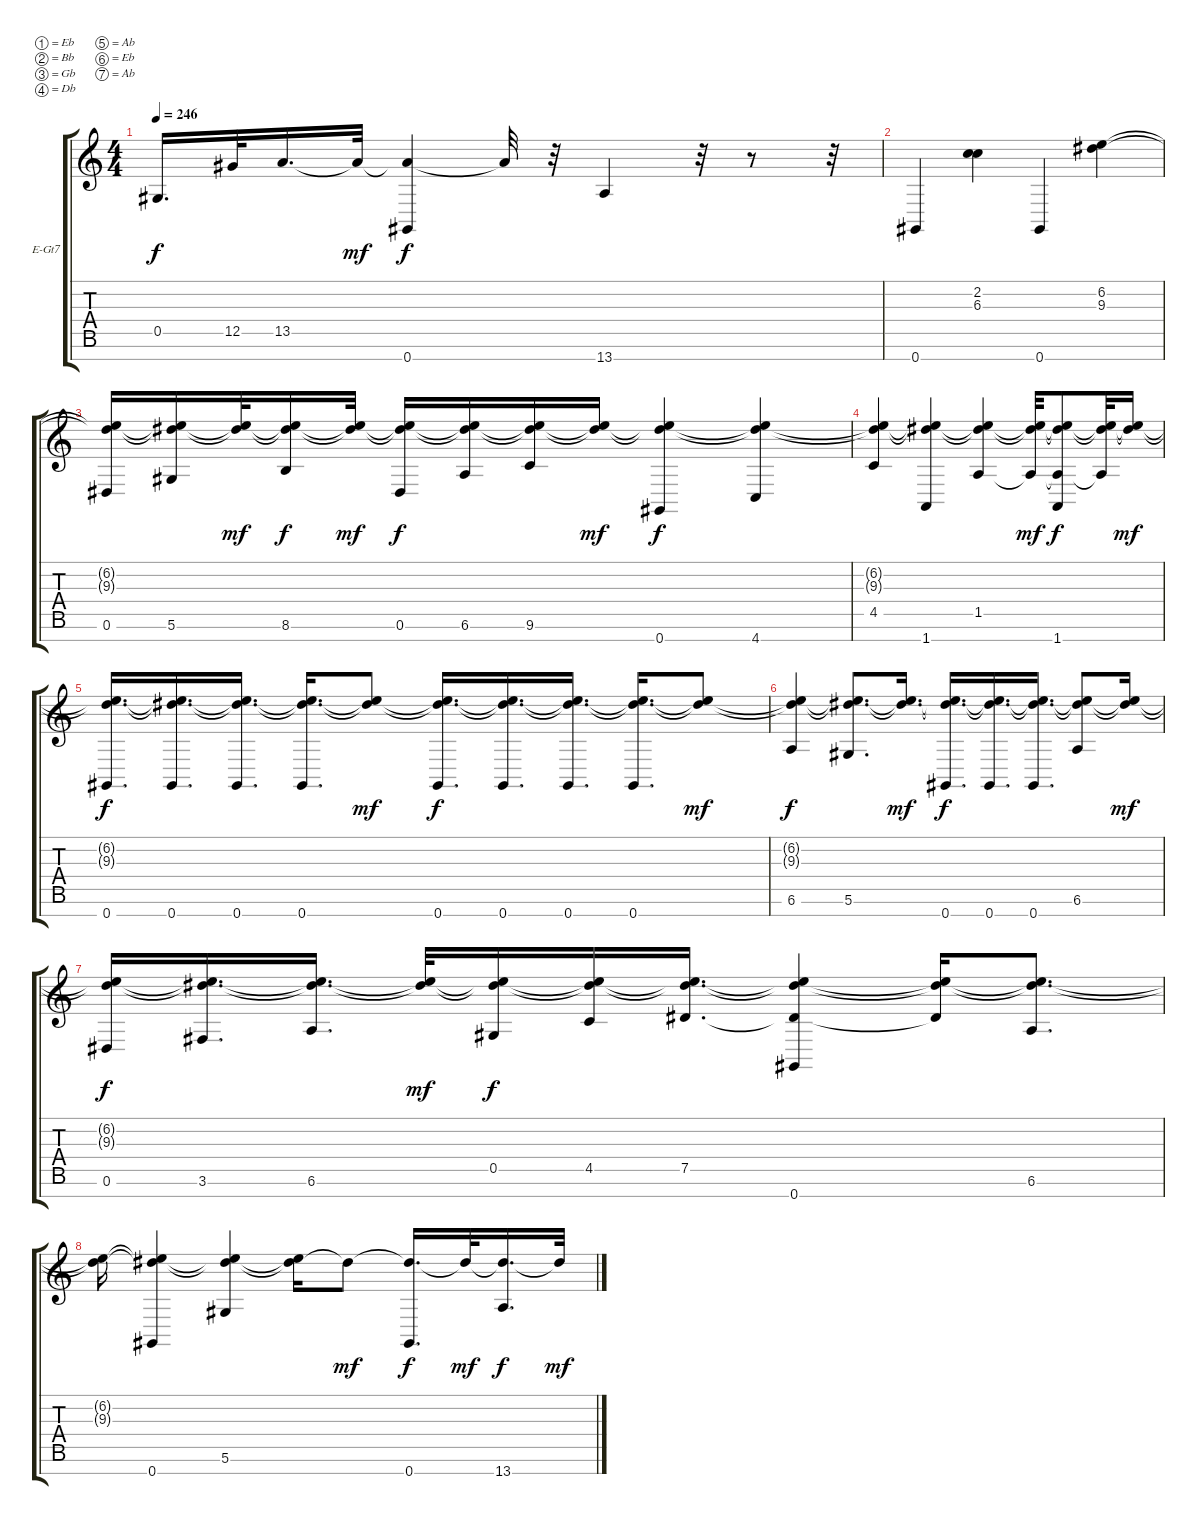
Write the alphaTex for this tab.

\bracketExtendMode groupsimilarinstruments
\firstSystemTrackNameOrientation horizontal
\otherSystemsTrackNameOrientation horizontal
\track ("Guitar 2" "E-Gt7") {solo instrument distortionguitar}
\staff {score tabs}
\tuning (Eb4 Bb3 Gb3 Db3 Ab2 Eb2 Ab1)
\ts (4 4)
\tempo 246
\clef g2
\ks c
0.5.16{d dy f} 12.5.32 13.5.16{d} 13.5{t}.32{dy mf} (0.7 13.5{t}).4{dy f} 13.5{t}.32 r.32 13.7.4 r.32 r.8 r.32 |
0.7.4 (2.2 6.3).4 0.7.4 (6.2 9.3).4 |
(0.6 6.2{t} 9.3{t}).16 (5.6 6.2{t} 9.3{t}).16 (6.2{t} 9.3{t}).32{dy mf} (8.6 6.2{t} 9.3{t}).16{dy f} (6.2{t} 9.3{t}).32{dy mf} (0.6 6.2{t} 9.3{t}).16{dy f} (6.6 6.2{t} 9.3{t}).16 (9.6 6.2{t} 9.3{t}).16 (6.2{t} 9.3{t}).16{dy mf} (0.7 6.2{t} 9.3{t}).4{dy f} (4.7 6.2{t} 9.3{t}).4 |
(4.5 6.2{t} 9.3{t}).4 (1.7 6.2{t} 9.3{t}).4 (1.5 6.2{t} 9.3{t}).4 (1.5{t} 6.2{t} 9.3{t}).32{dy mf} (1.7 1.5{t} 6.2{t} 9.3{t}).8{dy f} (1.5{t} 6.2{t} 9.3{t}).32 (6.2{t} 9.3{t}).16{dy mf} |
(0.7 6.2{t} 9.3{t}).16{d dy f} (0.7 6.2{t} 9.3{t}).16{d} (0.7 6.2{t} 9.3{t}).16{d} (0.7 6.2{t} 9.3{t}).16{d} (6.2{t} 9.3{t}).8{dy mf} (0.7 6.2{t} 9.3{t}).16{d dy f} (0.7 6.2{t} 9.3{t}).16{d} (0.7 6.2{t} 9.3{t}).16{d} (0.7 6.2{t} 9.3{t}).16{d} (6.2{t} 9.3{t}).8{dy mf} |
(6.6 6.2{t} 9.3{t}).4{dy f} (5.6 6.2{t} 9.3{t}).8{d} (6.2{t} 9.3{t}).16{d dy mf} (0.7 6.2{t} 9.3{t}).16{d dy f} (0.7 6.2{t} 9.3{t}).16{d} (0.7 6.2{t} 9.3{t}).16{d} (6.6 6.2{t} 9.3{t}).8 (6.2{t} 9.3{t}).16{dy mf} |
(0.6 6.2{t} 9.3{t}).16{dy f} (3.6 6.2{t} 9.3{t}).16{d} (6.6 6.2{t} 9.3{t}).16{d} (6.2{t} 9.3{t}).32{dy mf} (0.5 6.2{t} 9.3{t}).16{dy f} (4.5 6.2{t} 9.3{t}).16 (7.5 6.2{t} 9.3{t}).16{d} (0.7 7.5{t} 6.2{t} 9.3{t}).4 (7.5{t} 6.2{t} 9.3{t}).16 (6.6 6.2{t} 9.3{t}).8{d} |
(6.2{t} 9.3{t}).16 (0.7 6.2{t} 9.3{t}).4 (5.6 6.2{t} 9.3{t}).4 (6.2{t} 9.3{t}).16 9.3{t}.8{dy mf} (0.7 9.3{t}).16{d dy f} 9.3{t}.32{dy mf} (13.7 9.3{t}).16{d dy f} 9.3{t}.32{dy mf}
